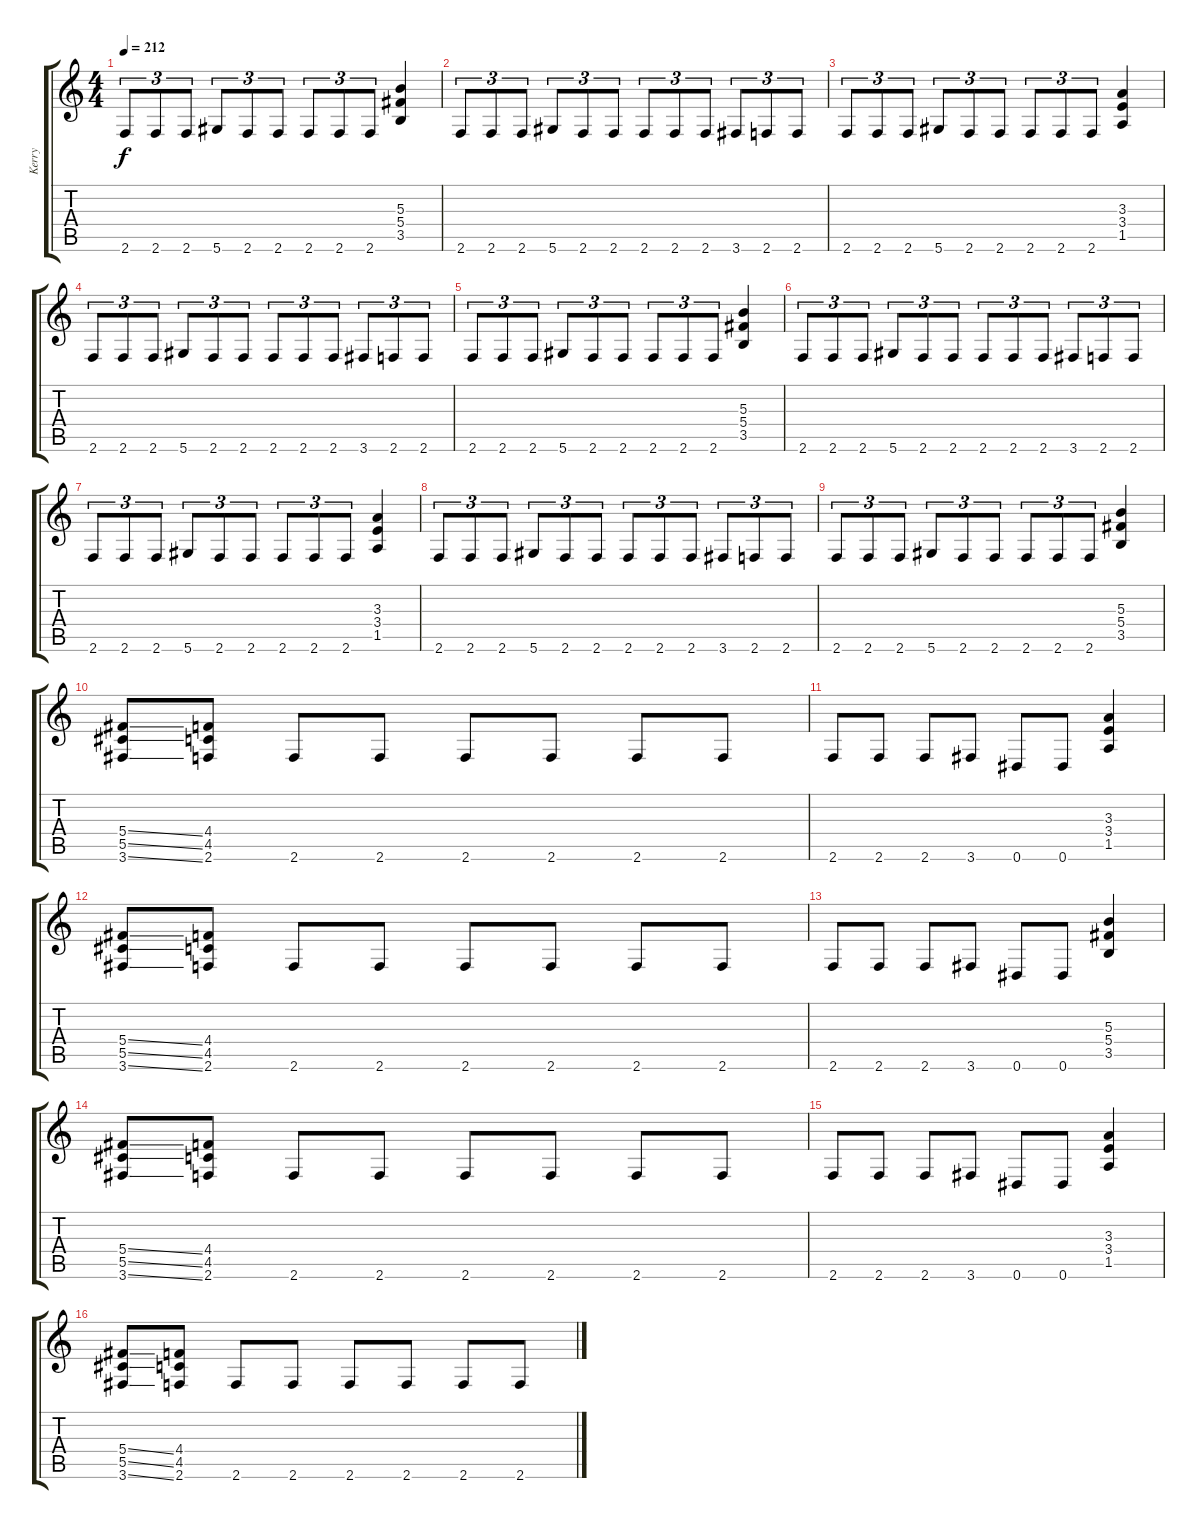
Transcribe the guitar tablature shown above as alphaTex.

\track ("Kerry" "Kerry") {instrument distortionguitar}
\staff {score tabs}
\tuning (Eb4 Bb3 Gb3 Db3 Ab2 Eb2) {hide}
\ts (4 4)
\tempo 212
\clef g2
\ks c
2.6.8{tu (3 2) dy f} 2.6.8{tu (3 2)} 2.6.8{tu (3 2)} 5.6.8{tu (3 2)} 2.6.8{tu (3 2)} 2.6.8{tu (3 2)} 2.6.8{tu (3 2)} 2.6.8{tu (3 2)} 2.6.8{tu (3 2)} (5.3 5.4 3.5).4 |
2.6.8{tu (3 2)} 2.6.8{tu (3 2)} 2.6.8{tu (3 2)} 5.6.8{tu (3 2)} 2.6.8{tu (3 2)} 2.6.8{tu (3 2)} 2.6.8{tu (3 2)} 2.6.8{tu (3 2)} 2.6.8{tu (3 2)} 3.6.8{tu (3 2)} 2.6.8{tu (3 2)} 2.6.8{tu (3 2)} |
2.6.8{tu (3 2)} 2.6.8{tu (3 2)} 2.6.8{tu (3 2)} 5.6.8{tu (3 2)} 2.6.8{tu (3 2)} 2.6.8{tu (3 2)} 2.6.8{tu (3 2)} 2.6.8{tu (3 2)} 2.6.8{tu (3 2)} (3.3 3.4 1.5).4 |
2.6.8{tu (3 2)} 2.6.8{tu (3 2)} 2.6.8{tu (3 2)} 5.6.8{tu (3 2)} 2.6.8{tu (3 2)} 2.6.8{tu (3 2)} 2.6.8{tu (3 2)} 2.6.8{tu (3 2)} 2.6.8{tu (3 2)} 3.6.8{tu (3 2)} 2.6.8{tu (3 2)} 2.6.8{tu (3 2)} |
2.6.8{tu (3 2)} 2.6.8{tu (3 2)} 2.6.8{tu (3 2)} 5.6.8{tu (3 2)} 2.6.8{tu (3 2)} 2.6.8{tu (3 2)} 2.6.8{tu (3 2)} 2.6.8{tu (3 2)} 2.6.8{tu (3 2)} (5.3 5.4 3.5).4 |
2.6.8{tu (3 2)} 2.6.8{tu (3 2)} 2.6.8{tu (3 2)} 5.6.8{tu (3 2)} 2.6.8{tu (3 2)} 2.6.8{tu (3 2)} 2.6.8{tu (3 2)} 2.6.8{tu (3 2)} 2.6.8{tu (3 2)} 3.6.8{tu (3 2)} 2.6.8{tu (3 2)} 2.6.8{tu (3 2)} |
2.6.8{tu (3 2)} 2.6.8{tu (3 2)} 2.6.8{tu (3 2)} 5.6.8{tu (3 2)} 2.6.8{tu (3 2)} 2.6.8{tu (3 2)} 2.6.8{tu (3 2)} 2.6.8{tu (3 2)} 2.6.8{tu (3 2)} (3.3 3.4 1.5).4 |
2.6.8{tu (3 2)} 2.6.8{tu (3 2)} 2.6.8{tu (3 2)} 5.6.8{tu (3 2)} 2.6.8{tu (3 2)} 2.6.8{tu (3 2)} 2.6.8{tu (3 2)} 2.6.8{tu (3 2)} 2.6.8{tu (3 2)} 3.6.8{tu (3 2)} 2.6.8{tu (3 2)} 2.6.8{tu (3 2)} |
2.6.8{tu (3 2)} 2.6.8{tu (3 2)} 2.6.8{tu (3 2)} 5.6.8{tu (3 2)} 2.6.8{tu (3 2)} 2.6.8{tu (3 2)} 2.6.8{tu (3 2)} 2.6.8{tu (3 2)} 2.6.8{tu (3 2)} (5.3 5.4 3.5).4 |
(5.4{ss} 5.5{ss} 3.6{ss}).8 (4.4 4.5 2.6).8 2.6.8 2.6.8 2.6.8 2.6.8 2.6.8 2.6.8 |
2.6.8 2.6.8 2.6.8 3.6.8 0.6.8 0.6.8 (3.3 3.4 1.5).4 |
(5.4{ss} 5.5{ss} 3.6{ss}).8 (4.4 4.5 2.6).8 2.6.8 2.6.8 2.6.8 2.6.8 2.6.8 2.6.8 |
2.6.8 2.6.8 2.6.8 3.6.8 0.6.8 0.6.8 (5.3 5.4 3.5).4 |
(5.4{ss} 5.5{ss} 3.6{ss}).8 (4.4 4.5 2.6).8 2.6.8 2.6.8 2.6.8 2.6.8 2.6.8 2.6.8 |
2.6.8 2.6.8 2.6.8 3.6.8 0.6.8 0.6.8 (3.3 3.4 1.5).4 |
(5.4{ss} 5.5{ss} 3.6{ss}).8 (4.4 4.5 2.6).8 2.6.8 2.6.8 2.6.8 2.6.8 2.6.8 2.6.8
